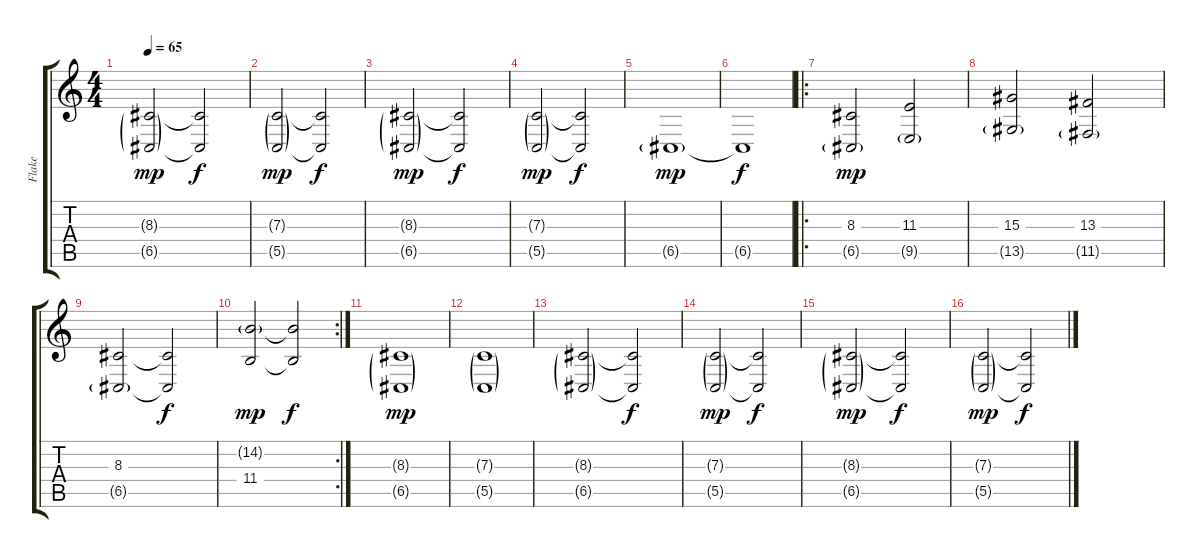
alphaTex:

\track ("Flake" "Flake") {instrument choiraahs}
\staff {score tabs}
\tuning (D4 A3 F3 C3 G2 C2) {hide}
\ts (4 4)
\tempo 65
\clef g2
\ks c
(8.3{g} 6.5{g}).2{dy mp} (8.3{t} 6.5{t}).2{dy f} |
(7.3{g} 5.5{g}).2{dy mp} (7.3{t} 5.5{t}).2{dy f} |
(8.3{g} 6.5{g}).2{dy mp} (8.3{t} 6.5{t}).2{dy f} |
(7.3{g} 5.5{g}).2{dy mp} (7.3{t} 5.5{t}).2{dy f} |
6.5{g}.1{dy mp} |
6.5{t}.1{dy f} |
\ro
(8.3 6.5{g}).2{dy mp instrument choiraahs} (11.3 9.5{g}).2 |
(15.3 13.5{g}).2 (13.3 11.5{g}).2 |
(8.3 6.5{g}).2 (8.3{t} 6.5{t}).2{dy f} |
\rc 2
(14.2{g} 11.4).2{dy mp} (14.2{t} 11.4{t}).2{dy f} |
(8.3{g} 6.5{g}).1{dy mp} |
(7.3{g} 5.5{g}).1 |
(8.3{g} 6.5{g}).2 (8.3{t} 6.5{t}).2{dy f} |
(7.3{g} 5.5{g}).2{dy mp} (7.3{t} 5.5{t}).2{dy f} |
(8.3{g} 6.5{g}).2{dy mp} (8.3{t} 6.5{t}).2{dy f} |
(7.3{g} 5.5{g}).2{dy mp} (7.3{t} 5.5{t}).2{dy f}
